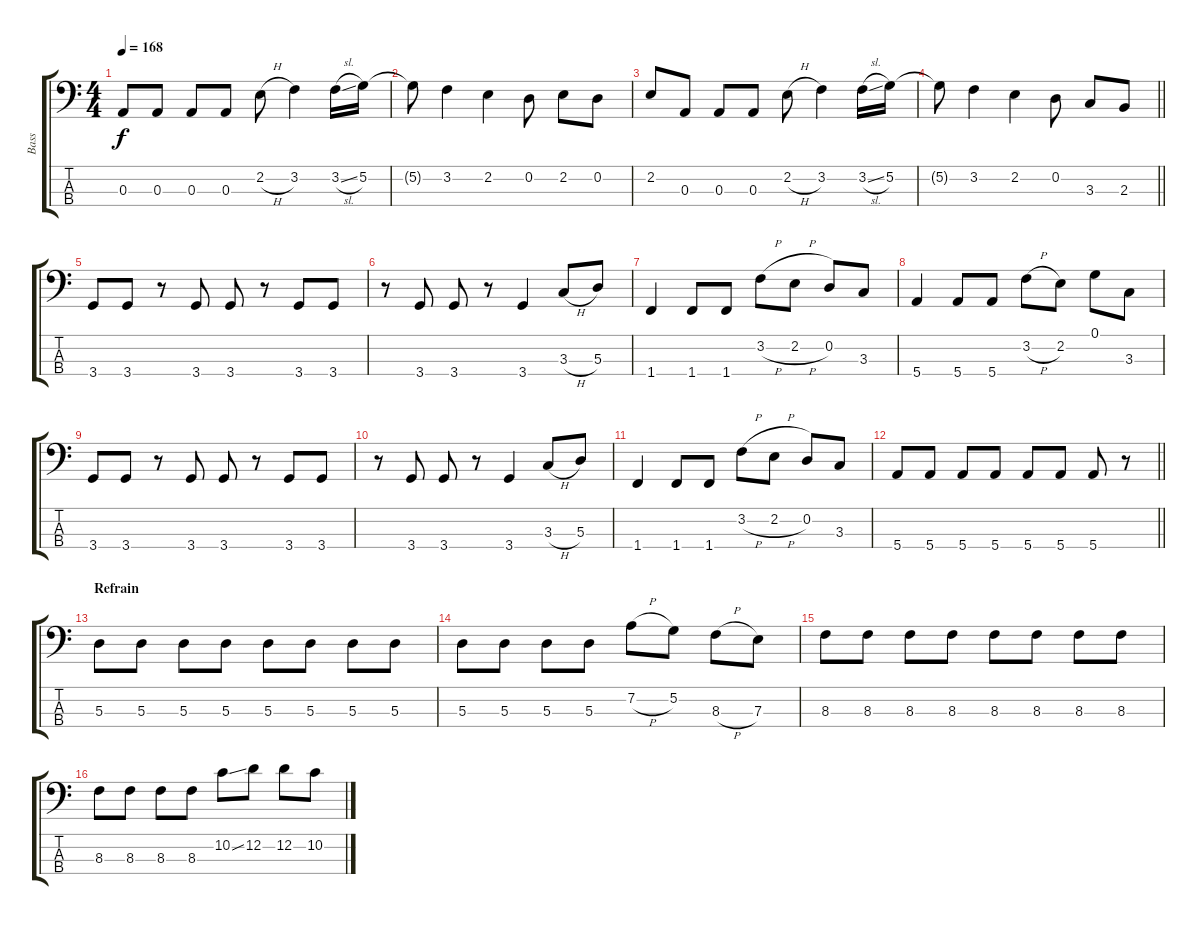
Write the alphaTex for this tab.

\track ("Bass" "Bass") {instrument electricbassfinger}
\staff {score tabs}
\tuning (G2 D2 A1 E1) {hide}
\ts (4 4)
\tempo 168
\clef f4
\ks c
0.3.8{dy f} 0.3.8 0.3.8 0.3.8 2.2{h}.8 3.2.4 3.2{sl}.16 5.2.16 |
5.2{t}.8 3.2.4 2.2.4 0.2.8 2.2.8 0.2.8 |
2.2.8 0.3.8 0.3.8 0.3.8 2.2{h}.8 3.2.4 3.2{sl}.16 5.2.16 |
\barLineRight lightlight
5.2{t}.8 3.2.4 2.2.4 0.2.8 3.3.8 2.3.8 |
\section ("" "")
3.4.8 3.4.8 r.8 3.4.8 3.4.8 r.8 3.4.8 3.4.8 |
r.8 3.4.8 3.4.8 r.8 3.4.4 3.3{h}.8 5.3.8 |
1.4.4 1.4.8 1.4.8 3.2{h}.8 2.2{h}.8 0.2.8 3.3.8 |
5.4.4 5.4.8 5.4.8 3.2{h}.8 2.2.8 0.1.8 3.3.8 |
3.4.8 3.4.8 r.8 3.4.8 3.4.8 r.8 3.4.8 3.4.8 |
r.8 3.4.8 3.4.8 r.8 3.4.4 3.3{h}.8 5.3.8 |
1.4.4 1.4.8 1.4.8 3.2{h}.8 2.2{h}.8 0.2.8 3.3.8 |
\barLineRight lightlight
5.4.8 5.4.8 5.4.8 5.4.8 5.4.8 5.4.8 5.4.8 r.8 |
\section ("" "Refrain")
5.3.8 5.3.8 5.3.8 5.3.8 5.3.8 5.3.8 5.3.8 5.3.8 |
5.3.8 5.3.8 5.3.8 5.3.8 7.2{h}.8 5.2.8 8.3{h}.8 7.3.8 |
8.3.8 8.3.8 8.3.8 8.3.8 8.3.8 8.3.8 8.3.8 8.3.8 |
8.3.8 8.3.8 8.3.8 8.3.8 10.2{ss}.8 12.2.8 12.2.8 10.2.8
